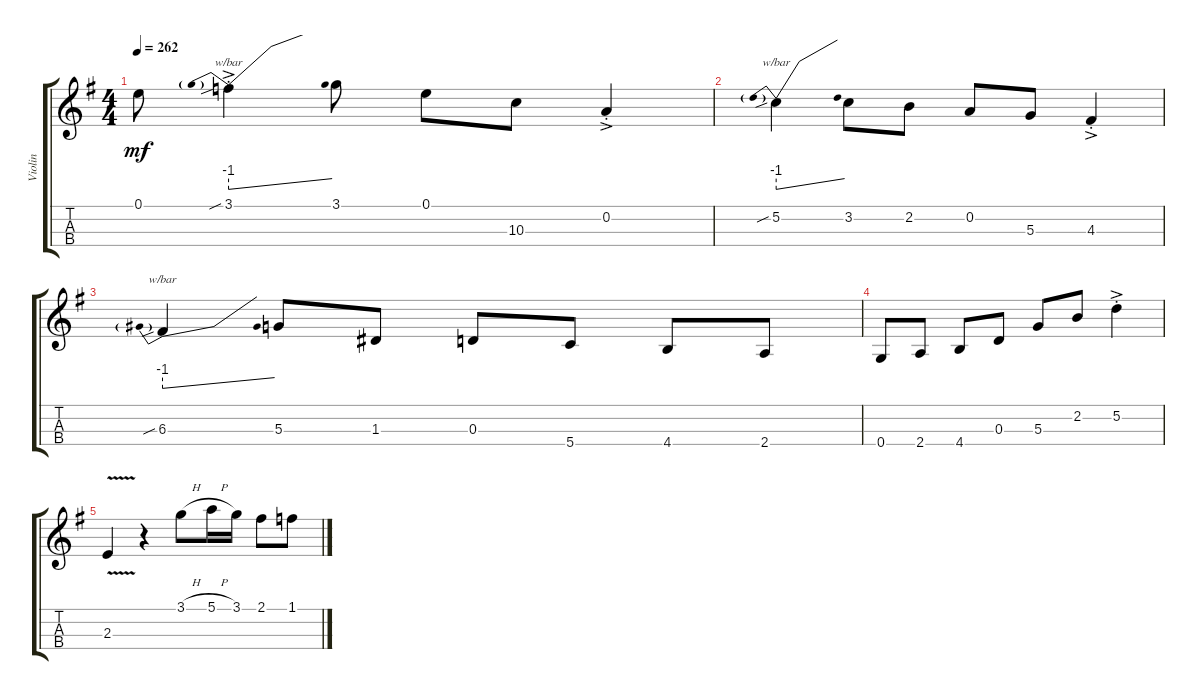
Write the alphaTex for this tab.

\track ("Violin" "Violin") {instrument violin}
\staff {score tabs}
\tuning (E5 A4 D4 G3) {hide}
\ts (4 4)
\section ("" "")
\tempo 262
\clef g2
\ks g
0.1.8{dy mf} 3.1{sib ac st}.4{tbe (predivedive default 0 -4 60 0)} 3.1.8 0.1.8 10.3.8 0.2{ac st}.4 |
5.2{sib}.4{tbe (predivedive default 0 -4 60 0)} 3.2.8 2.2.8 0.2.8 5.3.8 4.3{ac st}.4 |
6.3{sib}.4{tbe (predivedive default 0 -4 60 0)} 5.3.8 1.3.8 0.3.8 5.4.8 4.4.8 2.4.8 |
0.4.8 2.4.8 4.4.8 0.3.8 5.3.8 2.2.8 5.2{ac st}.4 |
2.3{v}.4 r.4 3.1{h}.8 5.1{h}.16 3.1.16 2.1.8 1.1.8
